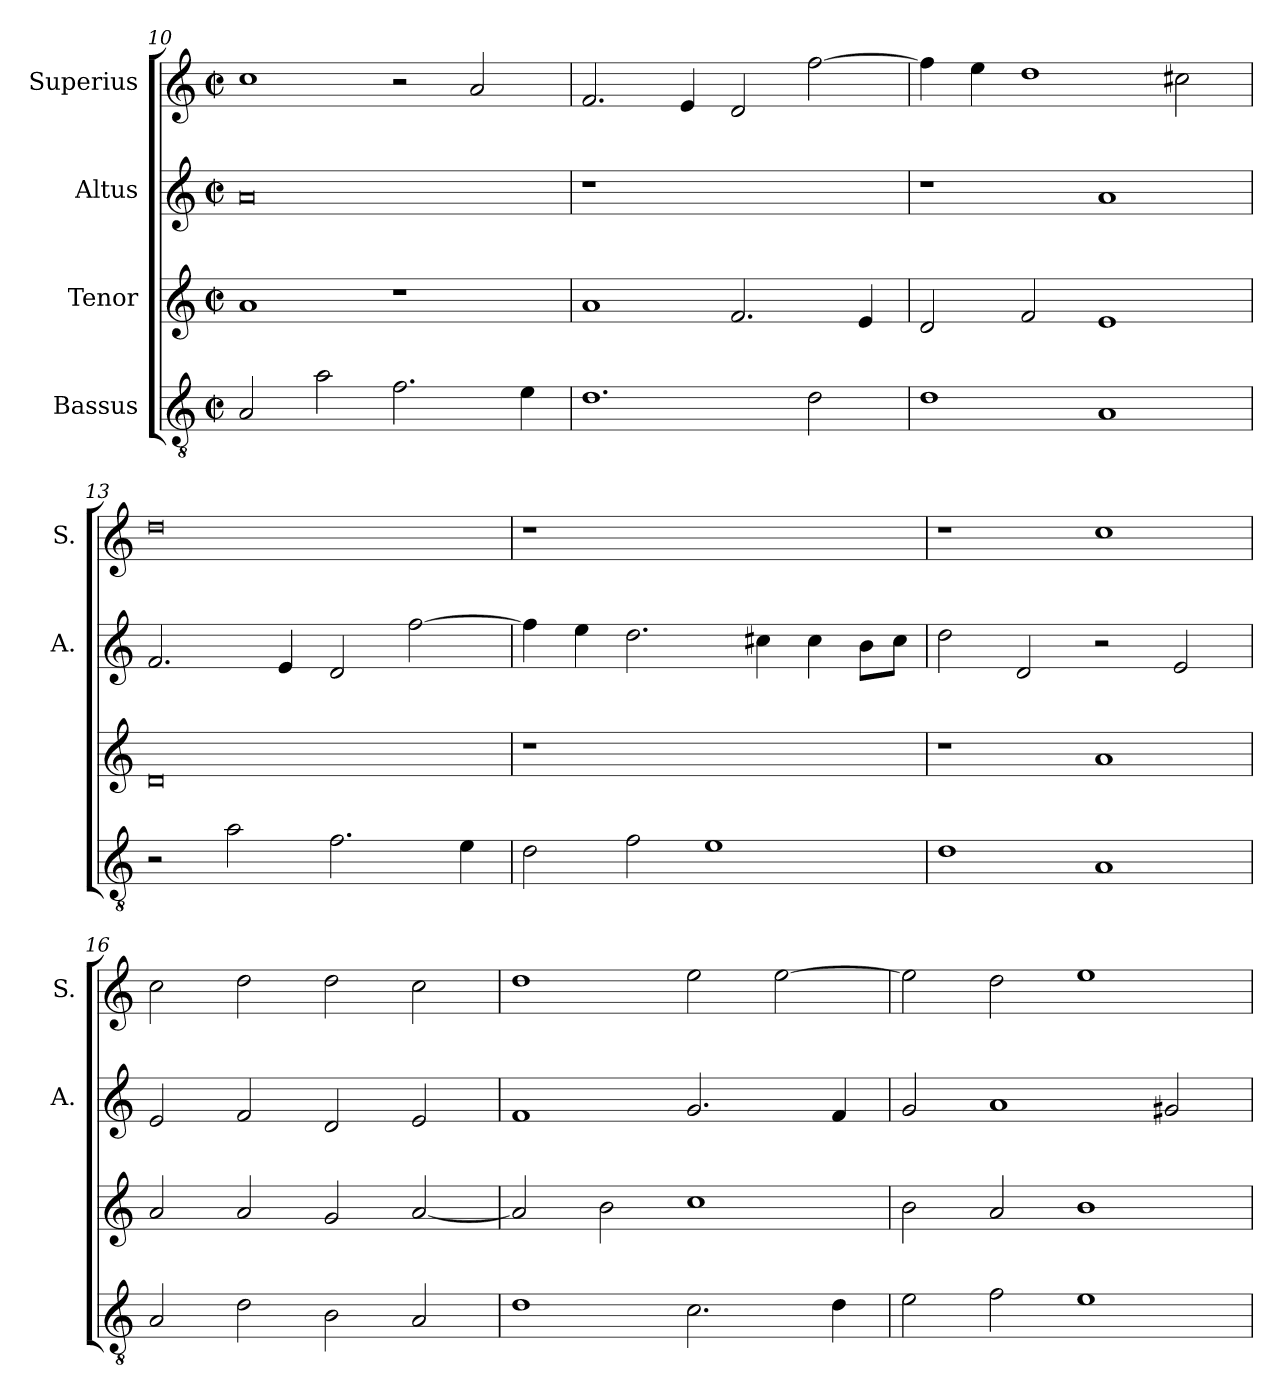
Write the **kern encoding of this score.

**kern	**kern	**kern	**kern
*part4	*part3	*part2	*part1
*staff4	*staff3	*staff2	*staff1
*I"Bassus	*I"Tenor	*I"Altus	*I"Superius
*	*	*I'A.	*I'S.
*clefGv2	*clefG2	*clefG2	*clefG2
*ITrd7c12	*	*	*
*k[]	*k[]	*k[]	*k[]
*C:	*C:	*C:	*C:
*M2/2	*M2/2	*M2/2	*M2/2
*met(c|)	*met(c|)	*met(c|)	*met(c|)
=10	=10	=10	=10
2AAi/	1ai	0ai	1cci
2Ai\	.	.	.
2.Fi\	1r	.	2r
.	.	.	2ai/
4Ei\	.	.	.
=11	=11	=11	=11
!	!	!LO:N:vis=1	!
1.Di	1ai	1r	2.fi/
.	.	.	4ei/
.	2.fi/	1ryy	2di/
2Di\	.	.	[>2ffi\
.	4ei/	.	.
=12	=12	=12	=12
1Di	2di/	1r	4ffi\]
.	.	.	4eei\
.	2fi/	.	1ddi
1AAi	1ei	1ai	.
.	.	.	2cc#Xi\
=13	=13	=13	=13
2r	0di	2.fi/	0ddi
2Ai\	.	.	.
.	.	4ei/	.
2.Fi\	.	2di/	.
.	.	[>2ffi\	.
4Ei\	.	.	.
!!LO:LB:g=z
=14	=14	=14	=14
!	!LO:N:vis=1	!	!LO:N:vis=1
2Di\	1r	4ffi\]	1r
.	.	4eei\	.
2Fi\	.	2.ddi\	.
1Ei	1ryy	.	1ryy
.	.	4cc#Xi\	.
.	.	4cc#i\	.
.	.	8bi\L	.
.	.	8cc#i\J	.
=15	=15	=15	=15
1Di	1r	2ddi\	1r
.	.	2di/	.
1AAi	1ai	2r	1cci
.	.	2ei/	.
=16	=16	=16	=16
2AAi/	2ai/	2ei/	2cci\
2Di\	2ai/	2fi/	2ddi\
2BBi\	2gi/	2di/	2ddi\
2AAi/	[<2ai/	2ei/	2cci\
=17	=17	=17	=17
1Di	2ai/]	1fi	1ddi
.	2bi\	.	.
2.Ci\	1cci	2.gi/	2eei\
.	.	.	[>2eei\
4Di\	.	4fi/	.
!!LO:PB:g=z
=18	=18	=18	=18
2Ei\	2bi\	2gi/	2eei\]
2Fi\	2ai/	1ai	2ddi\
1Ei	1bi	.	1eei
.	.	2g#Xi/	.
=	=	=	=
*-	*-	*-	*-
